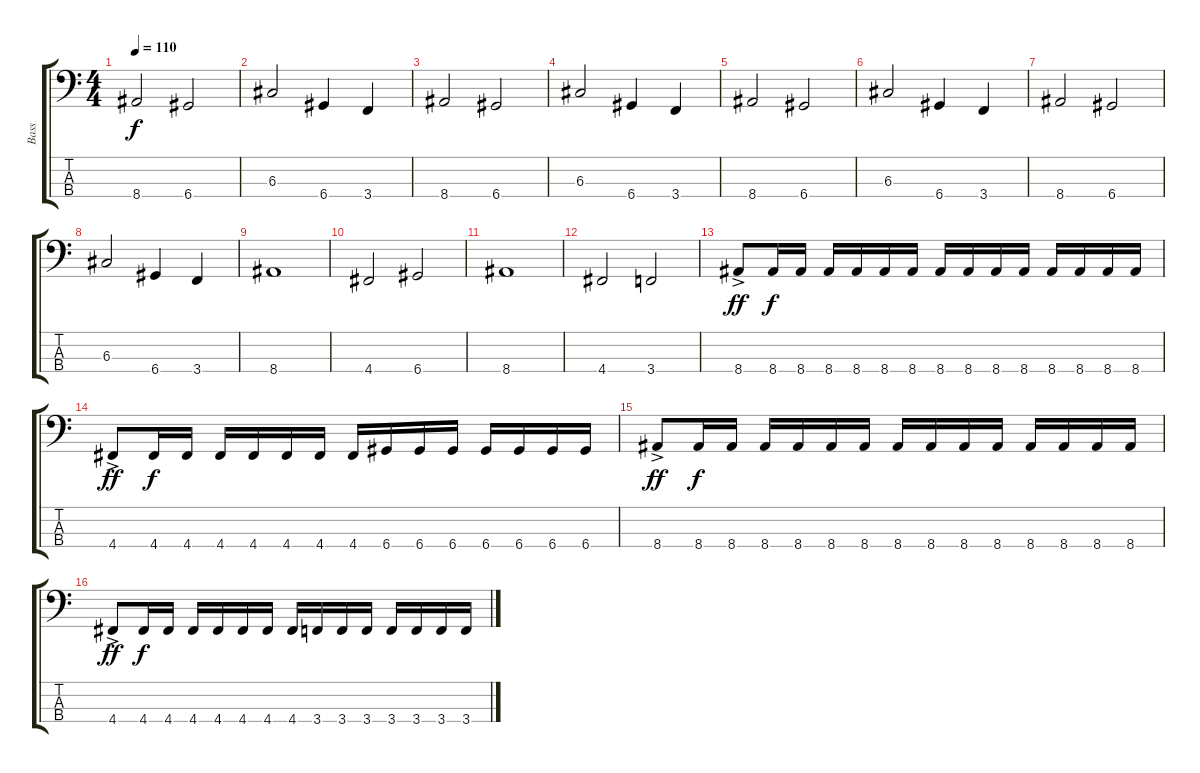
\track ("Bass" "Bass") {instrument electricbassfinger}
\staff {score tabs}
\tuning (F2 C2 G1 D1) {hide}
\ts (4 4)
\tempo 110
\clef f4
\ks c
8.4.2{dy f} 6.4.2 |
6.3.2 6.4.4 3.4.4 |
8.4.2 6.4.2 |
6.3.2 6.4.4 3.4.4 |
8.4.2 6.4.2 |
6.3.2 6.4.4 3.4.4 |
8.4.2 6.4.2 |
6.3.2 6.4.4 3.4.4 |
8.4.1 |
4.4.2 6.4.2 |
8.4.1 |
4.4.2 3.4.2 |
8.4{ac}.8{dy ff} 8.4.16{dy f} 8.4.16 8.4.16 8.4.16 8.4.16 8.4.16 8.4.16 8.4.16 8.4.16 8.4.16 8.4.16 8.4.16 8.4.16 8.4.16 |
4.4{ac}.8{dy ff} 4.4.16{dy f} 4.4.16 4.4.16 4.4.16 4.4.16 4.4.16 4.4.16 6.4.16 6.4.16 6.4.16 6.4.16 6.4.16 6.4.16 6.4.16 |
8.4{ac}.8{dy ff} 8.4.16{dy f} 8.4.16 8.4.16 8.4.16 8.4.16 8.4.16 8.4.16 8.4.16 8.4.16 8.4.16 8.4.16 8.4.16 8.4.16 8.4.16 |
4.4{ac}.8{dy ff} 4.4.16{dy f} 4.4.16 4.4.16 4.4.16 4.4.16 4.4.16 4.4.16 3.4.16 3.4.16 3.4.16 3.4.16 3.4.16 3.4.16 3.4.16
